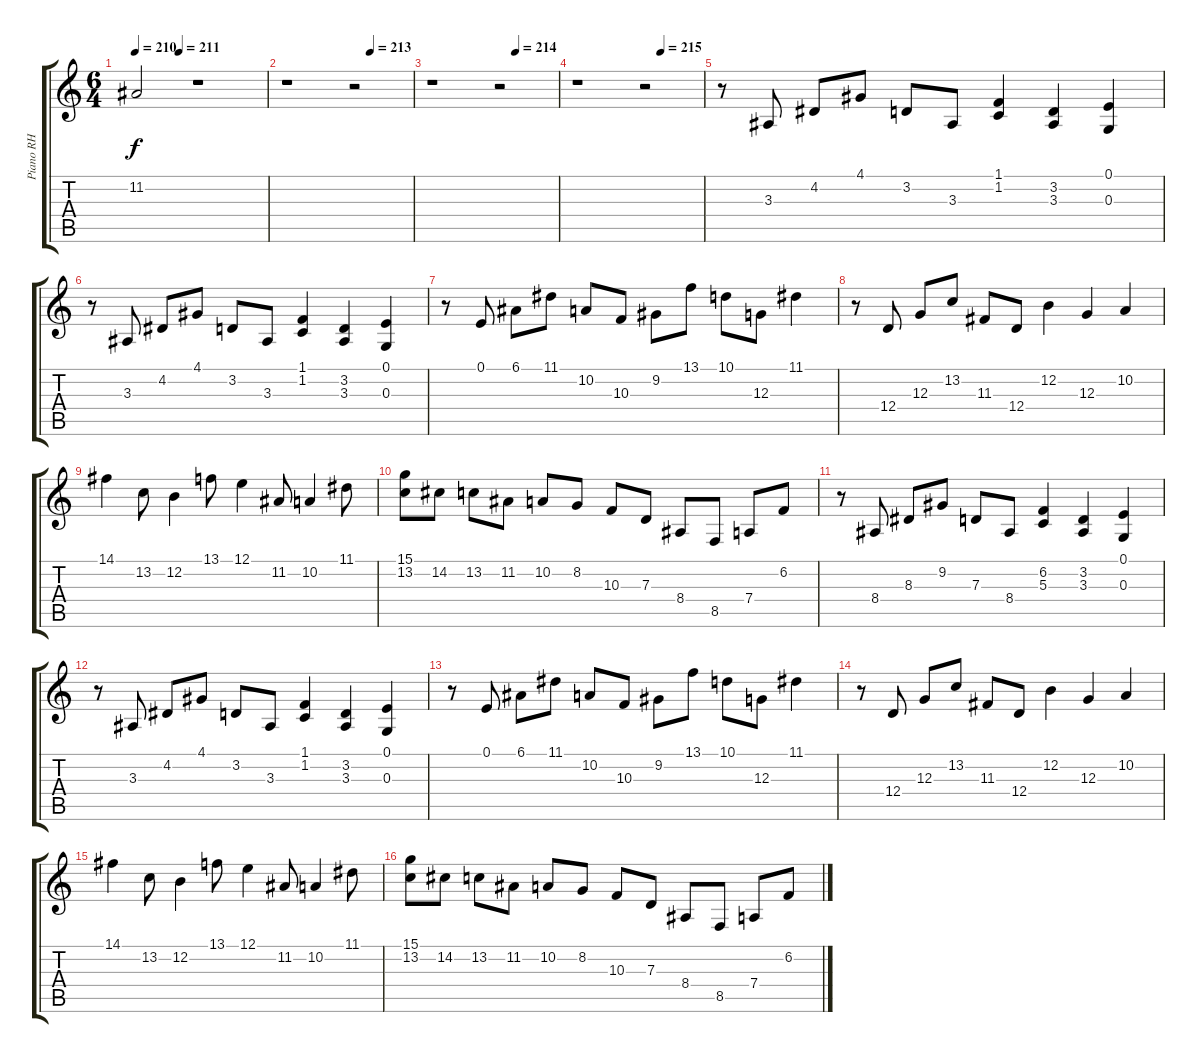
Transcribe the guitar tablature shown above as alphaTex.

\track ("Piano RH" "Piano RH") {instrument acousticgrandpiano}
\staff {score tabs}
\tuning (E4 B3 G3 D3 A2 E2) {hide}
\ts (6 4)
\tempo 210
\tempo (211 0.3333333333333333)
\clef g2
\ks c
11.2.2{dy f} r.1 |
\tempo (213 0.6666666666666666)
r.1 r.2 |
\tempo (214 0.6666666666666666)
r.1 r.2 |
\tempo (215 0.6666666666666666)
r.1 r.2 |
r.8 3.3.8 4.2.8 4.1.8 3.2.8 3.3.8 (1.1 1.2).4 (3.2 3.3).4 (0.1 0.3).4 |
r.8 3.3.8 4.2.8 4.1.8 3.2.8 3.3.8 (1.1 1.2).4 (3.2 3.3).4 (0.1 0.3).4 |
r.8 0.1.8 6.1.8 11.1.8 10.2.8 10.3.8 9.2.8 13.1.8 10.1.8 12.3.8 11.1.4 |
r.8 12.4.8 12.3.8 13.2.8 11.3.8 12.4.8 12.2.4 12.3.4 10.2.4 |
14.1.4 13.2.8 12.2.4 13.1.8 12.1.4 11.2.8 10.2.4 11.1.8 |
(15.1 13.2).8 14.2.8 13.2.8 11.2.8 10.2.8 8.2.8 10.3.8 7.3.8 8.4.8 8.5.8 7.4.8 6.2.8 |
r.8 8.4.8 8.3.8 9.2.8 7.3.8 8.4.8 (6.2 5.3).4 (3.2 3.3).4 (0.1 0.3).4 |
r.8 3.3.8 4.2.8 4.1.8 3.2.8 3.3.8 (1.1 1.2).4 (3.2 3.3).4 (0.1 0.3).4 |
r.8 0.1.8 6.1.8 11.1.8 10.2.8 10.3.8 9.2.8 13.1.8 10.1.8 12.3.8 11.1.4 |
r.8 12.4.8 12.3.8 13.2.8 11.3.8 12.4.8 12.2.4 12.3.4 10.2.4 |
14.1.4 13.2.8 12.2.4 13.1.8 12.1.4 11.2.8 10.2.4 11.1.8 |
(15.1 13.2).8 14.2.8 13.2.8 11.2.8 10.2.8 8.2.8 10.3.8 7.3.8 8.4.8 8.5.8 7.4.8 6.2.8
